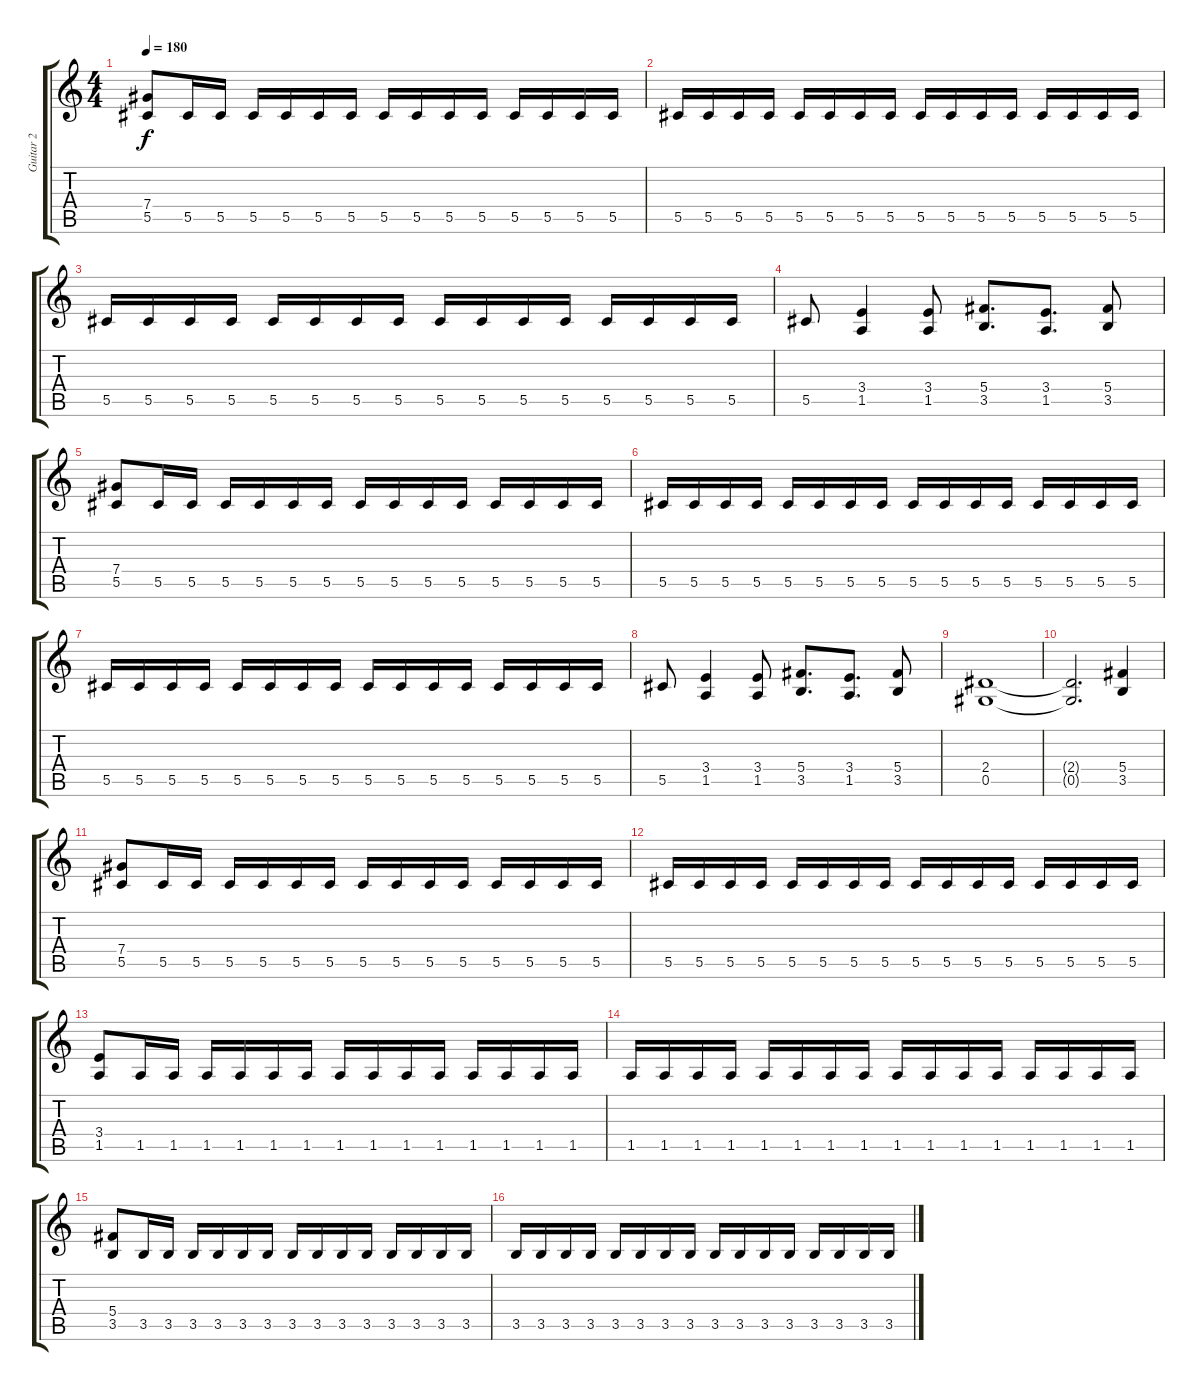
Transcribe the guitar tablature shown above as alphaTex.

\track ("Guitar 2" "Guitar 2") {instrument distortionguitar}
\staff {score tabs}
\tuning (Eb4 Bb3 Gb3 Db3 Ab2 Eb2) {hide}
\ts (4 4)
\tempo 180
\clef g2
\ks c
(7.4 5.5).8{dy f} 5.5.16 5.5.16 5.5.16 5.5.16 5.5.16 5.5.16 5.5.16 5.5.16 5.5.16 5.5.16 5.5.16 5.5.16 5.5.16 5.5.16 |
5.5.16 5.5.16 5.5.16 5.5.16 5.5.16 5.5.16 5.5.16 5.5.16 5.5.16 5.5.16 5.5.16 5.5.16 5.5.16 5.5.16 5.5.16 5.5.16 |
5.5.16 5.5.16 5.5.16 5.5.16 5.5.16 5.5.16 5.5.16 5.5.16 5.5.16 5.5.16 5.5.16 5.5.16 5.5.16 5.5.16 5.5.16 5.5.16 |
5.5.8 (3.4 1.5).4 (3.4 1.5).8 (5.4 3.5).8{d} (3.4 1.5).8{d} (5.4 3.5).8 |
(7.4 5.5).8 5.5.16 5.5.16 5.5.16 5.5.16 5.5.16 5.5.16 5.5.16 5.5.16 5.5.16 5.5.16 5.5.16 5.5.16 5.5.16 5.5.16 |
5.5.16 5.5.16 5.5.16 5.5.16 5.5.16 5.5.16 5.5.16 5.5.16 5.5.16 5.5.16 5.5.16 5.5.16 5.5.16 5.5.16 5.5.16 5.5.16 |
5.5.16 5.5.16 5.5.16 5.5.16 5.5.16 5.5.16 5.5.16 5.5.16 5.5.16 5.5.16 5.5.16 5.5.16 5.5.16 5.5.16 5.5.16 5.5.16 |
5.5.8 (3.4 1.5).4 (3.4 1.5).8 (5.4 3.5).8{d} (3.4 1.5).8{d} (5.4 3.5).8 |
(2.4 0.5).1 |
(2.4{t} 0.5{t}).2{d} (5.4 3.5).4 |
(7.4 5.5).8 5.5.16 5.5.16 5.5.16 5.5.16 5.5.16 5.5.16 5.5.16 5.5.16 5.5.16 5.5.16 5.5.16 5.5.16 5.5.16 5.5.16 |
5.5.16 5.5.16 5.5.16 5.5.16 5.5.16 5.5.16 5.5.16 5.5.16 5.5.16 5.5.16 5.5.16 5.5.16 5.5.16 5.5.16 5.5.16 5.5.16 |
(3.4 1.5).8 1.5.16 1.5.16 1.5.16 1.5.16 1.5.16 1.5.16 1.5.16 1.5.16 1.5.16 1.5.16 1.5.16 1.5.16 1.5.16 1.5.16 |
1.5.16 1.5.16 1.5.16 1.5.16 1.5.16 1.5.16 1.5.16 1.5.16 1.5.16 1.5.16 1.5.16 1.5.16 1.5.16 1.5.16 1.5.16 1.5.16 |
(5.4 3.5).8 3.5.16 3.5.16 3.5.16 3.5.16 3.5.16 3.5.16 3.5.16 3.5.16 3.5.16 3.5.16 3.5.16 3.5.16 3.5.16 3.5.16 |
3.5.16 3.5.16 3.5.16 3.5.16 3.5.16 3.5.16 3.5.16 3.5.16 3.5.16 3.5.16 3.5.16 3.5.16 3.5.16 3.5.16 3.5.16 3.5.16
